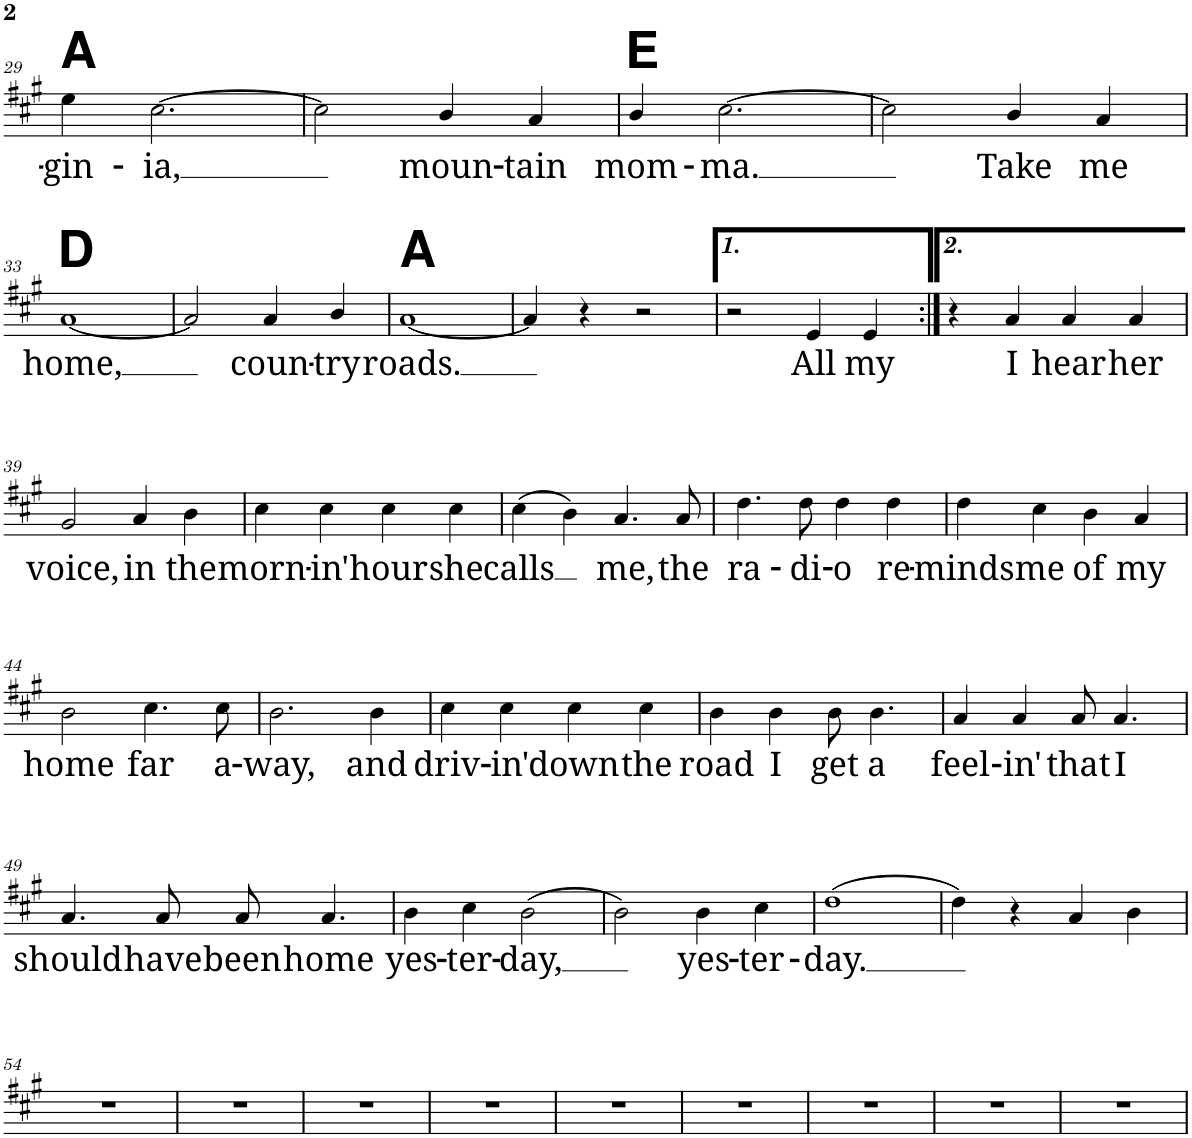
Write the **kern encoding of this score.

**kern	**text	**harte
*part1	*part1	*part1
*staff1	*staff1	*
*I"Acoustic Guitar	*	*
*I'Guit.	*	*
!!LO:PB:g=z
*clefG2	*	*
*Trd7c12	*	*
*k[f#c#g#]	*	*
*M4/4	*	*
=29	=29	=29
!	!LO:LY:b	!
4ee\	-gin-	A:maj
!	!LO:LY:b	!
[2.cc#\	-ia,	.
=30	=30	=30
2cc#\]	.	.
!	!LO:LY:b	!
4b/	moun-	.
!	!LO:LY:b	!
4a/	-tain	.
=31	=31	=31
!	!LO:LY:b	!
4b/	mom-	E:maj
!	!LO:LY:b	!
[2.cc#\	-ma.	.
=32	=32	=32
2cc#\]	.	.
!	!LO:LY:b	!
4b/	Take	.
!	!LO:LY:b	!
4a/	me	.
!!LO:LB:g=z
=33	=33	=33
!	!LO:LY:b	!
[1a	home,	D:maj
=34	=34	=34
2a/]	.	.
!	!LO:LY:b	!
4a/	coun-	.
!	!LO:LY:b	!
4b/	-try	.
=35	=35	=35
!	!LO:LY:b	!
[1a	roads.	A:maj
=36	=36	=36
4a/]	.	.
4r	.	.
2r	.	.
=37	=37	=37
2r	.	.
!	!LO:LY:b	!
4e/	All	.
!	!LO:LY:b	!
4e/	my	.
=38:|!	=38:|!	=38:|!
4r	.	.
!	!LO:LY:b	!
4a/	I	.
!	!LO:LY:b	!
4a/	hear	.
!	!LO:LY:b	!
4a/	her	.
!!LO:LB:g=z
=39	=39	=39
!	!LO:LY:b	!
2g#/	voice,	.
!	!LO:LY:b	!
4a/	in	.
!	!LO:LY:b	!
4b\	the	.
=40	=40	=40
!	!LO:LY:b	!
4cc#\	morn-	.
!	!LO:LY:b	!
4cc#\	-in'	.
!	!LO:LY:b	!
4cc#\	hour	.
!	!LO:LY:b	!
4cc#\	she	.
=41	=41	=41
!	!LO:LY:b	!
(4cc#\	calls	.
4b\)	.	.
!	!LO:LY:b	!
4.a/	me,	.
!	!LO:LY:b	!
8a/	the	.
=42	=42	=42
!	!LO:LY:b	!
4.dd\	ra-	.
!	!LO:LY:b	!
8dd\	-di-	.
!	!LO:LY:b	!
4dd\	-o	.
!	!LO:LY:b	!
4dd\	re-	.
=43	=43	=43
!	!LO:LY:b	!
4dd\	-minds	.
!	!LO:LY:b	!
4cc#\	me	.
!	!LO:LY:b	!
4b\	of	.
!	!LO:LY:b	!
4a/	my	.
!!LO:LB:g=z
=44	=44	=44
!	!LO:LY:b	!
2b\	home	.
!	!LO:LY:b	!
4.cc#\	far	.
!	!LO:LY:b	!
8cc#\	a-	.
=45	=45	=45
!	!LO:LY:b	!
2.b\	-way,	.
!	!LO:LY:b	!
4b\	and	.
=46	=46	=46
!	!LO:LY:b	!
4cc#\	driv-	.
!	!LO:LY:b	!
4cc#\	-in'	.
!	!LO:LY:b	!
4cc#\	down	.
!	!LO:LY:b	!
4cc#\	the	.
=47	=47	=47
!	!LO:LY:b	!
4b\	road	.
!	!LO:LY:b	!
4b\	I	.
!	!LO:LY:b	!
8b\	get	.
!	!LO:LY:b	!
4.b\	a	.
=48	=48	=48
!	!LO:LY:b	!
4a/	feel-	.
!	!LO:LY:b	!
4a/	-in'	.
!	!LO:LY:b	!
8a/	that	.
!	!LO:LY:b	!
4.a/	I	.
!!LO:LB:g=z
=49	=49	=49
!	!LO:LY:b	!
4.a/	should	.
!	!LO:LY:b	!
8a/	have	.
!	!LO:LY:b	!
8a/	been	.
!	!LO:LY:b	!
4.a/	home	.
=50	=50	=50
!	!LO:LY:b	!
4b\	yes-	.
!	!LO:LY:b	!
4cc#\	-ter-	.
!	!LO:LY:b	!
(2b\	-day,	.
=51	=51	=51
2b\)	.	.
!	!LO:LY:b	!
4b\	yes-	.
!	!LO:LY:b	!
4cc#\	-ter-	.
=52	=52	=52
!	!LO:LY:b	!
(1dd	-day.	.
=53	=53	=53
4dd\)	.	.
4r	.	.
4a/	.	.
4b\	.	.
!!LO:LB:g=z
=54	=54	=54
1r	.	.
=55	=55	=55
1r	.	.
=56	=56	=56
1r	.	.
=57	=57	=57
1r	.	.
=58	=58	=58
1r	.	.
=59	=59	=59
1r	.	.
=60	=60	=60
1r	.	.
=61	=61	=61
1r	.	.
=62	=62	=62
1r	.	.
=	=	=
*-	*-	*-
